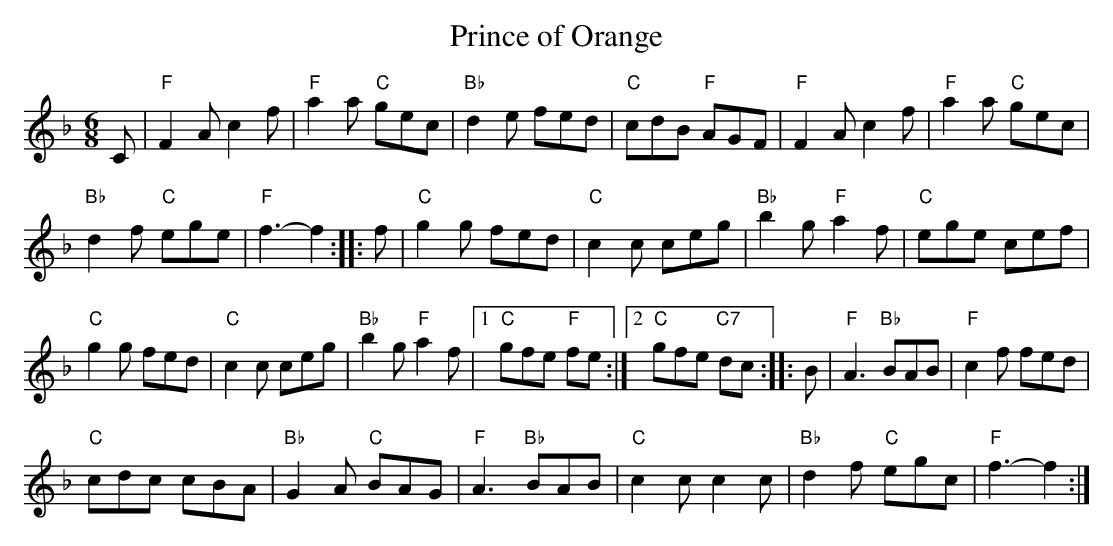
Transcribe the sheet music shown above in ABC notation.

X:1
T:Prince of Orange
M:6/8
L:1/8
K:F
C | "F"F2 A c2 f | "F"a2 a "C"gec | "Bb"d2 e fed | "C"cdB "F"AGF |\
"F"F2 A c2 f | "F"a2 a "C"gec |
 "Bb"d2 f "C"ege | "F"f3- f2 ::\
f | "C"g2 g fed | "C"c2 c ceg | "Bb"b2 g "F"a2 f | "C"ege cef |
"C"g2 g fed | "C"c2 c ceg | "Bb"b2 g "F"a2 f |1 "C"gfe "F"fe :|2 "C"gfe "C7"dc ::\
B | "F"A3 "Bb"BAB | "F"c2 f fed |
 "C"cdc cBA | "Bb"G2A "C"BAG |\
"F"A3 "Bb"BAB | "C"c2 c c2 c | "Bb"d2 f "C"egc | "F"f3- f2 :|
